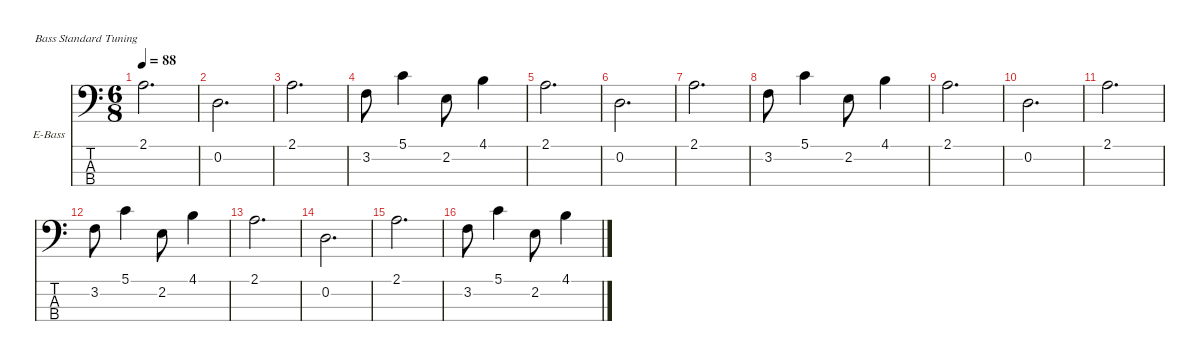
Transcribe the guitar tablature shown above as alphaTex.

\hideDynamics
\bracketExtendMode nobrackets
\firstSystemTrackNameOrientation horizontal
\otherSystemsTrackNameOrientation horizontal
\track ("Bass Gtr            " "E-Bass") {instrument electricbassfinger}
\staff {score tabs}
\tuning (G2 D2 A1 E1)
\ts (6 8)
\tempo 88
\clef f4
\ks c
2.1.2{d dy ff} |
0.2.2{d} |
2.1.2{d} |
3.2.8 5.1.4 2.2.8 4.1.4 |
2.1.2{d} |
0.2.2{d} |
2.1.2{d} |
3.2.8 5.1.4 2.2.8 4.1.4 |
2.1.2{d} |
0.2.2{d} |
2.1.2{d} |
3.2.8 5.1.4 2.2.8 4.1.4 |
2.1.2{d} |
0.2.2{d} |
2.1.2{d} |
3.2.8 5.1.4 2.2.8 4.1.4
